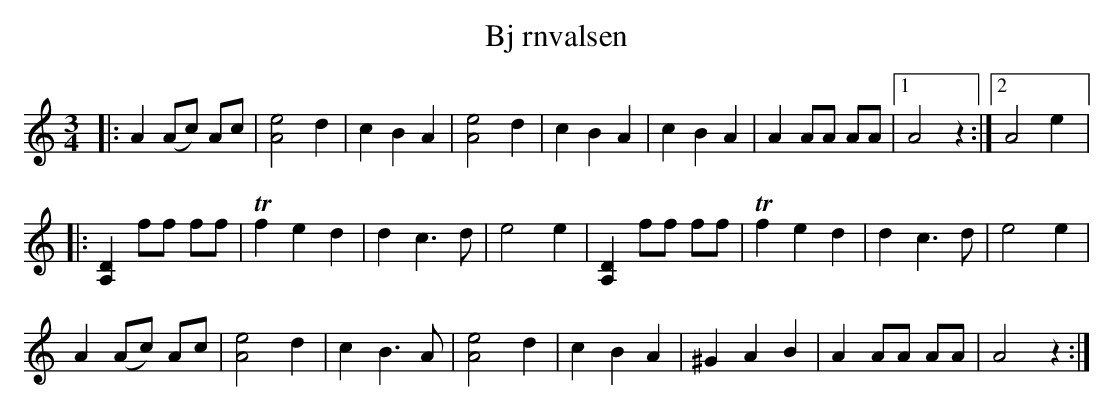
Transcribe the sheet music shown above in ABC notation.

X:1
T: Bj rnvalsen
M: 3/4
L: 1/8
K: Am
|: A2 (Ac) Ac | [Ae]4 d2 | c2 B2 A2 | [Ae]4 d2 | c2 B2 A2 | c2 B2 A2 | A2 AA AA |1 A4 z2 :|2 A4 e2 |:
[A,D]2 ff ff | Tf2 e2 d2 | d2 c3 d | e4 e2 | [A,D]2 ff ff | Tf2 e2 d2 | d2 c3 d | e4 e2 |
A2 (Ac) Ac | [Ae]4 d2 | c2 B3 A | [Ae]4 d2 | c2 B2 A2 | ^G2 A2 B2 | A2 AA AA | A4 z2 :|
